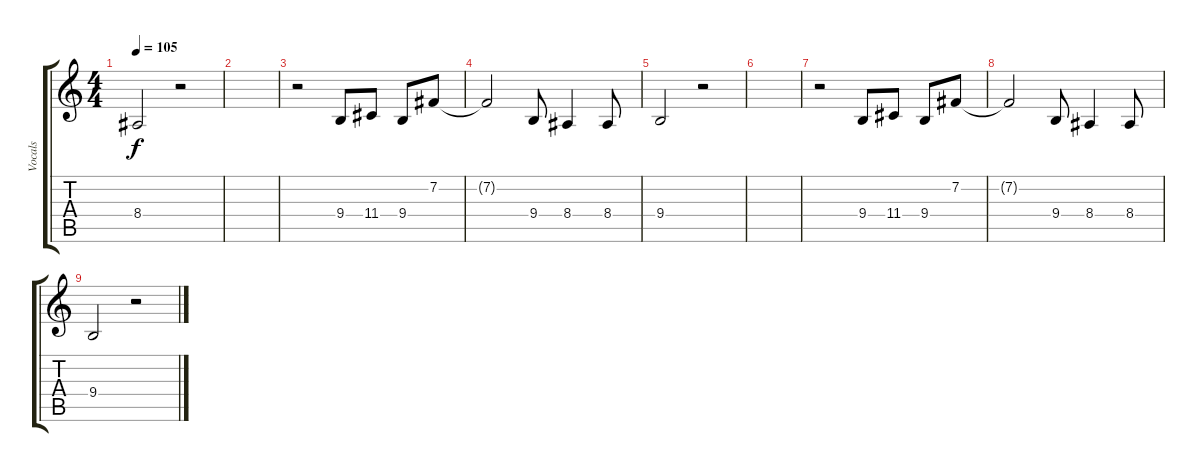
\track ("Vocals" "Vocals") {instrument altosax}
\staff {score tabs}
\tuning (E4 B3 G3 D3 A2 E2) {hide}
\ts (4 4)
\tempo 105
\clef g2
\ks c
8.4{t}.2{dy f} r.2 |
|
r.2 9.4.8 11.4.8 9.4.8 7.2.8 |
7.2{t}.2 9.4.8 8.4.4 8.4.8 |
9.4.2 r.2 |
|
r.2 9.4.8 11.4.8 9.4.8 7.2.8 |
7.2{t}.2 9.4.8 8.4.4 8.4.8 |
9.4.2 r.2
